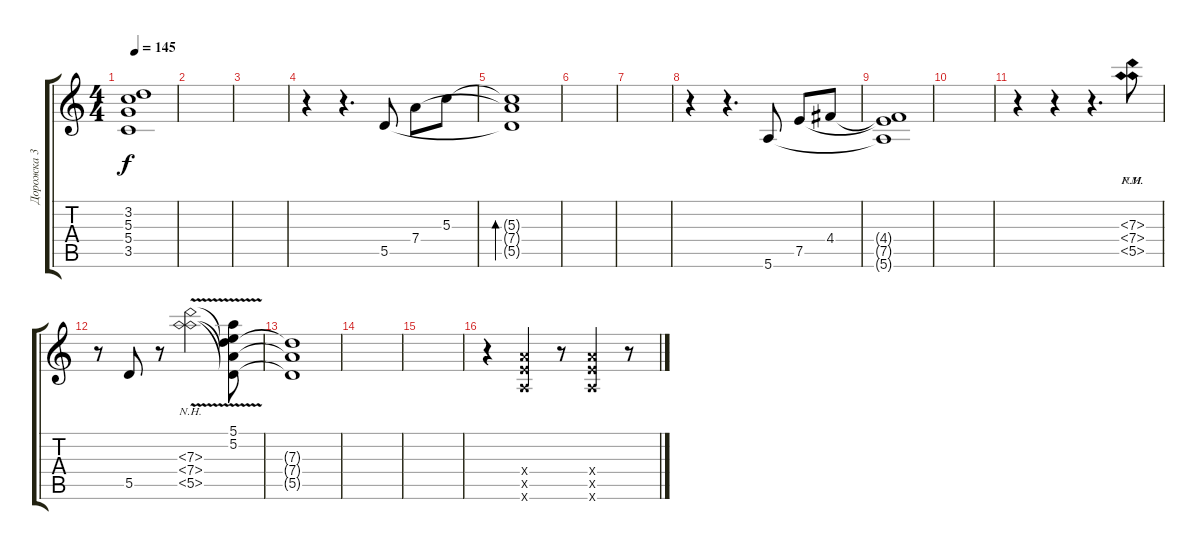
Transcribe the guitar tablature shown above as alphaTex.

\track ("Дорожка 3" "Дорожка 3") {instrument overdrivenguitar}
\staff {score tabs}
\tuning (E4 B3 G3 D3 A2 E2) {hide}
\ts (4 4)
\tempo 145
\clef g2
\ks c
(3.2{t} 5.3{t} 5.4{t} 3.5{t}).1{dy f} |
|
|
r.4 r.4{d} 5.5.8 7.4.8 5.3.8 |
(5.3{t} 7.4{t} 5.5{t}).1{bd 480} |
|
|
r.4 r.4{d} 5.6.8 7.5.8 4.4.8 |
(4.4{t} 7.5{t} 5.6{t}).1 |
|
r.4 r.4 r.4{d} (7.3{nh pm} 7.4{nh pm} 5.5{nh pm}).8 |
r.8 5.5.8 r.8 (7.3{nh} 7.4{nh} 5.5{nh v}).2 (5.1 5.2 7.3{t} 7.4{t} 5.5{t}).8 |
(7.3{t} 7.4{t} 5.5{t}).1 |
|
|
r.4 (7.4{x} 7.5{x} 5.6{x}).4{volume 10} r.8 (7.4{x} 7.5{x} 5.6{x}).4 r.8
